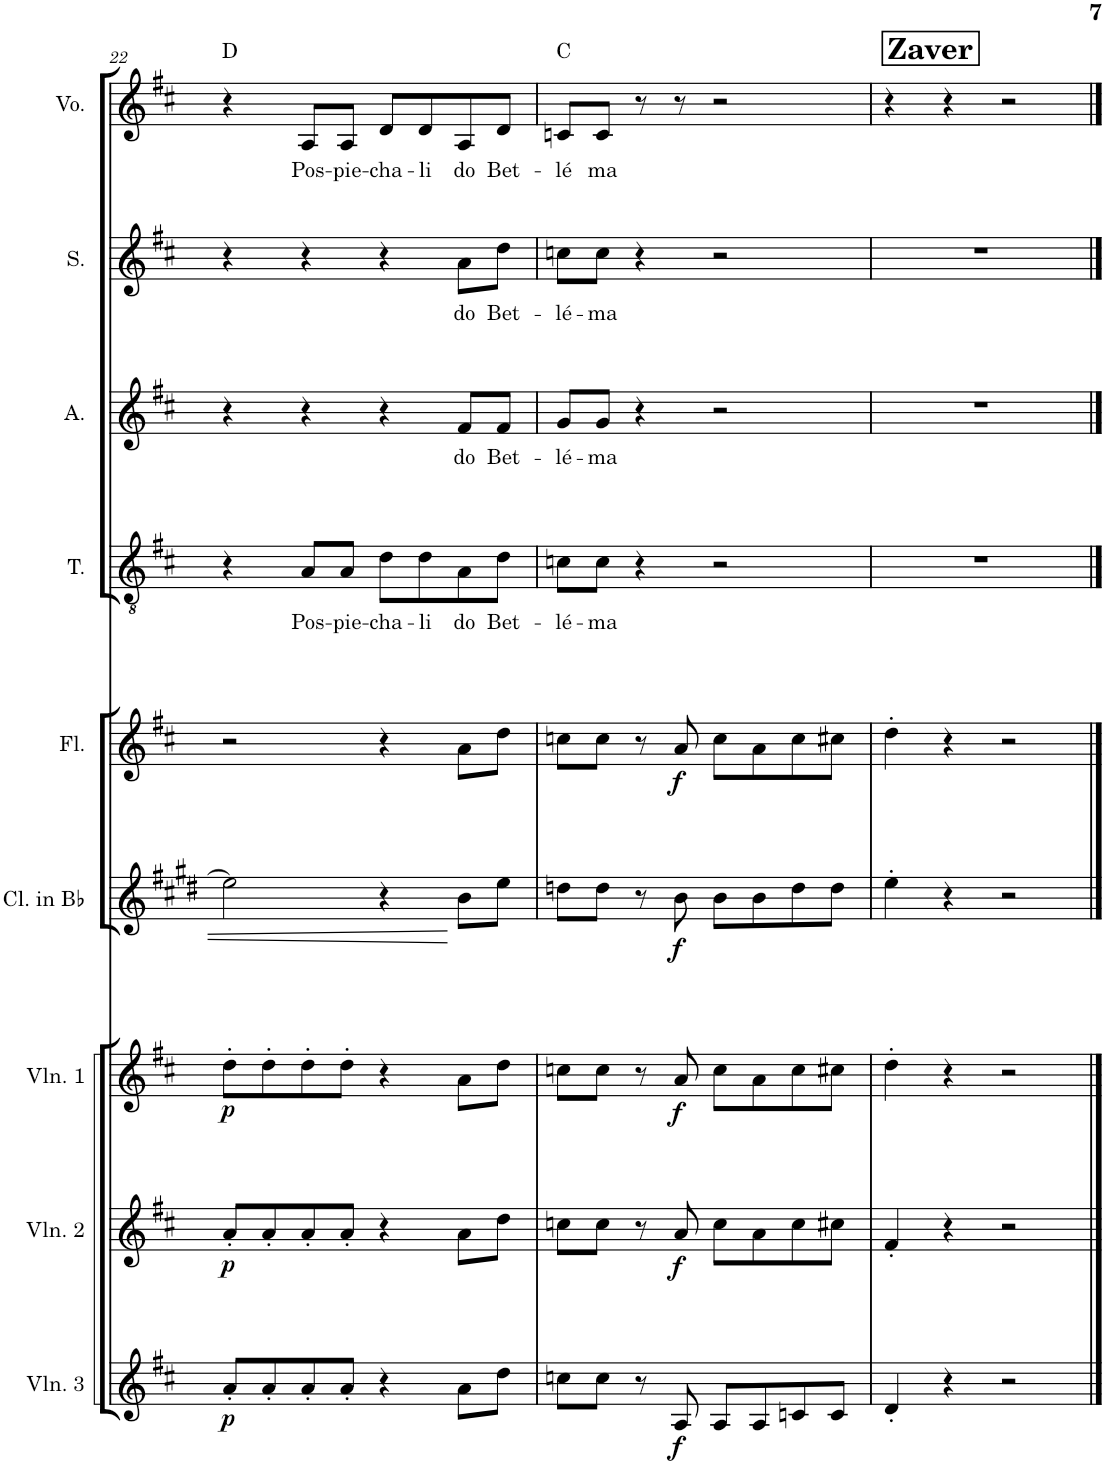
**kern	**dynam	**kern	**dynam	**kern	**dynam	**kern	**dynam	**kern	**dynam	**kern	**text	**kern	**text	**kern	**text	**kern	**text	**harte
*part9	*part9	*part8	*part8	*part7	*part7	*part6	*part6	*part5	*part5	*part4	*part4	*part3	*part3	*part2	*part2	*part1	*part1	*part1
*staff9	*staff9	*staff8	*staff8	*staff7	*staff7	*staff6	*staff6	*staff5	*staff5	*staff4	*staff4	*staff3	*staff3	*staff2	*staff2	*staff1	*staff1	*
*I"Violin 3	*	*I"Violin 2	*	*I"Violin 1	*	*I"Clarinet in Bb	*	*I"Flute	*	*I"Tenor	*	*I"Alto	*	*I"Soprano	*	*I"Voice	*	*
*I'Vln. 3	*	*I'Vln. 2	*	*I'Vln. 1	*	*I'Cl. in Bb	*	*I'Fl.	*	*I'T.	*	*I'A.	*	*I'S.	*	*I'Vo.	*	*
!!LO:PB:g=z
*clefG2	*	*clefG2	*	*clefG2	*	*clefG2	*	*clefG2	*	*clefGv2	*	*clefG2	*	*clefG2	*	*clefG2	*	*
*	*	*	*	*	*	*Trd1c2	*	*	*	*	*	*	*	*	*	*	*	*
*k[f#c#]	*	*k[f#c#]	*	*k[f#c#]	*	*k[f#c#g#d#]	*	*k[f#c#]	*	*k[f#c#]	*	*k[f#c#]	*	*k[f#c#]	*	*k[f#c#]	*	*
*M4/4	*	*M4/4	*	*M4/4	*	*M4/4	*	*M4/4	*	*M4/4	*	*M4/4	*	*M4/4	*	*M4/4	*	*
=22	=22	=22	=22	=22	=22	=22	=22	=22	=22	=22	=22	=22	=22	=22	=22	=22	=22	=22
!	!LO:DY:b	!	!LO:DY:b	!	!LO:DY:b	!	!	!	!	!	!	!	!	!	!	!	!	!
8a'/L	p	8a'/L	p	8dd'\L	p	2ee\]	.	2r	.	4r	.	4r	.	4r	.	4r	.	D:maj
8a'/	.	8a'/	.	8dd'\	.	.	.	.	.	.	.	.	.	.	.	.	.	.
!	!	!	!	!	!	!	!	!	!	!	!LO:LY:b	!	!	!	!	!	!LO:LY:b	!
8a'/	.	8a'/	.	8dd'\	.	.	.	.	.	8A/L	Pos-	4r	.	4r	.	8A/L	Pos-	.
!	!	!	!	!	!	!	!	!	!	!	!LO:LY:b	!	!	!	!	!	!LO:LY:b	!
8a'/J	.	8a'/J	.	8dd'\J	.	.	.	.	.	8A/J	-pie-	.	.	.	.	8A/J	-pie-	.
!	!	!	!	!	!	!	!	!	!	!	!LO:LY:b	!	!	!	!	!	!LO:LY:b	!
4r	.	4r	.	4r	.	4r	.	4r	.	8d\L	-cha-	4r	.	4r	.	8d/L	-cha-	.
!	!	!	!	!	!	!	!	!	!	!	!LO:LY:b	!	!	!	!	!	!LO:LY:b	!
.	.	.	.	.	.	.	.	.	.	8d\	-li	.	.	.	.	8d/	-li	.
!	!	!	!	!	!	!	!	!	!	!	!LO:LY:b	!	!LO:LY:b	!	!LO:LY:b	!	!LO:LY:b	!
8a\L	.	8a\L	.	8a\L	.	8b\L	.	8a\L	.	8A\	do	8f#/L	do	8a\L	do	8A/	do	.
!	!	!	!	!	!	!	!	!	!	!	!LO:LY:b	!	!LO:LY:b	!	!LO:LY:b	!	!LO:LY:b	!
8dd\J	.	8dd\J	.	8dd\J	.	8ee\J	.	8dd\J	.	8d\J	Bet-	8f#/J	Bet-	8dd\J	Bet-	8d/J	Bet-	.
=23	=23	=23	=23	=23	=23	=23	=23	=23	=23	=23	=23	=23	=23	=23	=23	=23	=23	=23
!	!	!	!	!	!	!	!	!	!	!	!LO:LY:b	!	!LO:LY:b	!	!LO:LY:b	!	!LO:LY:b	!
8ccn\L	.	8ccn\L	.	8ccn\L	.	8ddn\L	.	8ccn\L	.	8cn\L	-lé-	8g/L	-lé-	8ccn\L	-lé-	8cn/L	-lé	C:maj
!	!	!	!	!	!	!	!	!	!	!	!LO:LY:b	!	!LO:LY:b	!	!LO:LY:b	!	!LO:LY:b	!
8cc\J	.	8cc\J	.	8cc\J	.	8dd\J	.	8cc\J	.	8c\J	-ma	8g/J	-ma	8cc\J	-ma	8c/J	ma	.
8r	.	8r	.	8r	.	8r	.	8r	.	4r	.	4r	.	4r	.	8r	.	.
!	!LO:DY:b	!	!LO:DY:b	!	!LO:DY:b	!	!LO:DY:b	!	!LO:DY:b	!	!	!	!	!	!	!	!	!
8A/	f	8a/	f	8a/	f	8b\	f	8a/	f	.	.	.	.	.	.	8r	.	.
8A/L	.	8cc\L	.	8cc\L	.	8b\L	.	8cc\L	.	2r	.	2r	.	2r	.	2r	.	.
8A/	.	8a\	.	8a\	.	8b\	.	8a\	.	.	.	.	.	.	.	.	.	.
8cn/	.	8cc\	.	8cc\	.	8dd\	.	8cc\	.	.	.	.	.	.	.	.	.	.
8c/J	.	8cc#X\J	.	8cc#X\J	.	8dd\J	.	8cc#X\J	.	.	.	.	.	.	.	.	.	.
!!LO:REH:place=s1:a:B:cj:fs=14:t=Zaver
=24	=24	=24	=24	=24	=24	=24	=24	=24	=24	=24	=24	=24	=24	=24	=24	=24	=24	=24
4d'/	.	4f#'/	.	4dd'\	.	4ee'\	.	4dd'\	.	1r	.	1r	.	1r	.	4r	.	.
4r	.	4r	.	4r	.	4r	.	4r	.	.	.	.	.	.	.	4r	.	.
2r	.	2r	.	2r	.	2r	.	2r	.	.	.	.	.	.	.	2r	.	.
==	==	==	==	==	==	==	==	==	==	==	==	==	==	==	==	==	==	==
*-	*-	*-	*-	*-	*-	*-	*-	*-	*-	*-	*-	*-	*-	*-	*-	*-	*-	*-
